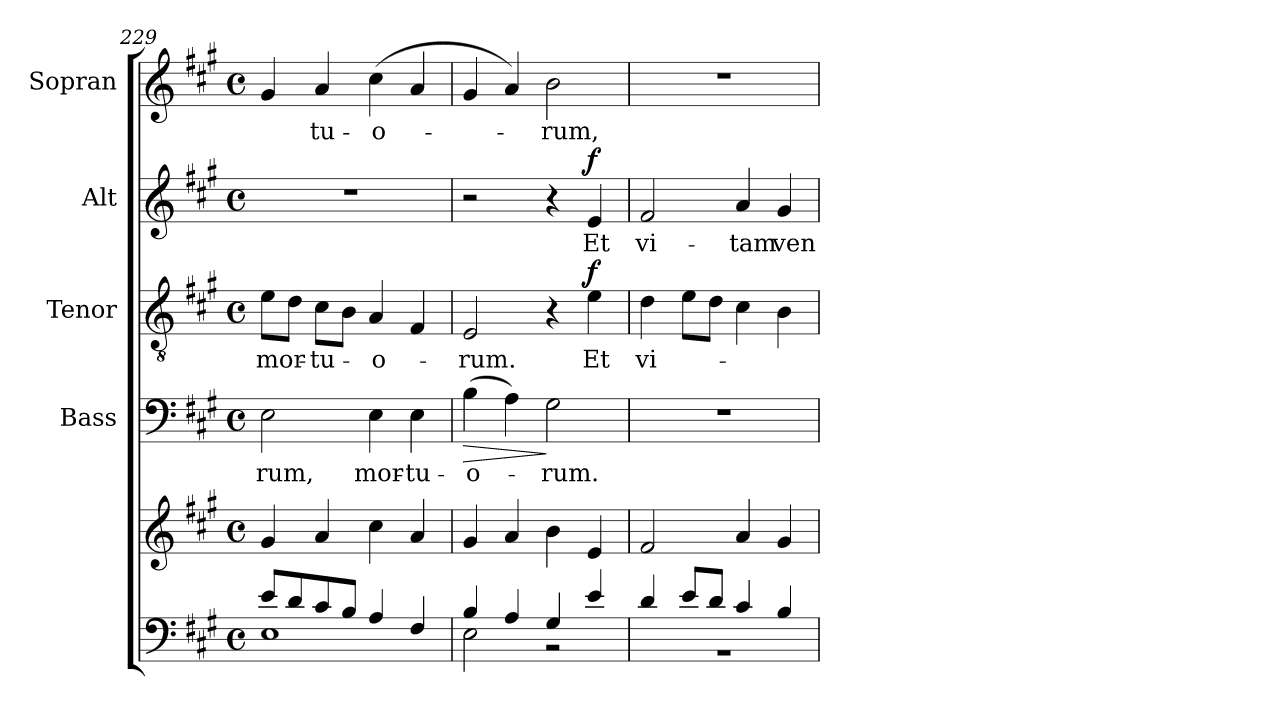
**kern	**kern	**kern	**text	**dynam	**kern	**text	**dynam	**kern	**text	**dynam	**kern	**text
*part5	*part5	*part4	*part4	*part4	*part3	*part3	*part3	*part2	*part2	*part2	*part1	*part1
*staff6	*staff5	*staff4	*staff4	*staff4	*staff3	*staff3	*staff3	*staff2	*staff2	*staff2	*staff1	*staff1
*	*	*I"Bass	*	*	*I"Tenor	*	*	*I"Alt	*	*	*I"Sopran	*
*	*	*I'B.	*	*	*I'T.	*	*	*I'A.	*	*	*I'S.	*
*clefF4	*clefG2	*clefF4	*	*	*clefGv2	*	*	*clefG2	*	*	*clefG2	*
*k[f#c#g#]	*k[f#c#g#]	*k[f#c#g#]	*	*	*k[f#c#g#]	*	*	*k[f#c#g#]	*	*	*k[f#c#g#]	*
*A:	*A:	*A:	*	*	*A:	*	*	*A:	*	*	*A:	*
*M4/4	*M4/4	*M4/4	*	*	*M4/4	*	*	*M4/4	*	*	*M4/4	*
*met(c)	*met(c)	*met(c)	*	*	*met(c)	*	*	*met(c)	*	*	*met(c)	*
=229	=229	=229	=229	=229	=229	=229	=229	=229	=229	=229	=229	=229
*^	*	*	*	*	*	*	*	*	*	*	*	*
!	!	!	!	!LO:LY:b	!	!	!LO:LY:b	!	!	!	!	!	!
8e/L	1E	4g#/	2E\	-rum,	.	8e\L	mor-	.	1r	.	.	4g#/	.
8d/	.	.	.	.	.	8d\J	.	.	.	.	.	.	.
!	!	!	!	!	!	!	!LO:LY:b	!	!	!	!	!	!LO:LY:b
8c#/	.	4a/	.	.	.	8c#\L	-tu-	.	.	.	.	4a/	-tu-
8B/J	.	.	.	.	.	8B\J	.	.	.	.	.	.	.
!	!	!	!	!LO:LY:b	!	!	!LO:LY:b	!	!	!	!	!	!LO:LY:b
4A/	.	4cc#\	4E\	mor-	.	4A/	-o-	.	.	.	.	(>4cc#\	-o-
!	!	!	!	!LO:LY:b	!	!	!	!	!	!	!	!	!
4F#/	.	4a/	4E\	-tu-	.	4F#/	.	.	.	.	.	4a/	.
=230	=230	=230	=230	=230	=230	=230	=230	=230	=230	=230	=230	=230	=230
!	!	!	!	!LO:LY:b	!LO:HP:b	!	!LO:LY:b	!	!	!	!	!	!
4B/	2E\	4g#/	(>4B\	-o-	>	2E/	-rum.	.	2r	.	.	4g#/	.
4A/	.	4a/	4A\)	.	.	.	.	.	.	.	.	4a/)	.
!	!	!	!	!LO:LY:b	!	!	!	!	!	!	!	!	!LO:LY:b
4G#/	2rBB	4b\	2G#\	-rum.	]	4r	.	.	4r	.	.	2b\	-rum,
!	!	!	!	!	!	!	!LO:LY:b	!LO:DY:a	!	!LO:LY:b	!LO:DY:a	!	!
4e/	.	4e/	.	.	.	4e\	Et	f	4e/	Et	f	.	.
!!LO:PB:g=z
=231	=231	=231	=231	=231	=231	=231	=231	=231	=231	=231	=231	=231	=231
!	!	!	!	!	!	!	!LO:LY:b	!	!	!LO:LY:b	!	!	!
4d/	1rBB	2f#/	1r	.	.	4d\	vi-	.	2f#/	vi-	.	1r	.
8e/L	.	.	.	.	.	8e\L	.	.	.	.	.	.	.
8d/J	.	.	.	.	.	8d\J	.	.	.	.	.	.	.
!	!	!	!	!	!	!	!	!	!	!LO:LY:b	!	!	!
4c#/	.	4a/	.	.	.	4c#\	.	.	4a/	-tam	.	.	.
!	!	!	!	!	!	!	!	!	!	!LO:LY:b	!	!	!
4B/	.	4g#/	.	.	.	4B\	.	.	4g#/	ven-	.	.	.
*v	*v	*	*	*	*	*	*	*	*	*	*	*	*
=	=	=	=	=	=	=	=	=	=	=	=	=
*-	*-	*-	*-	*-	*-	*-	*-	*-	*-	*-	*-	*-
